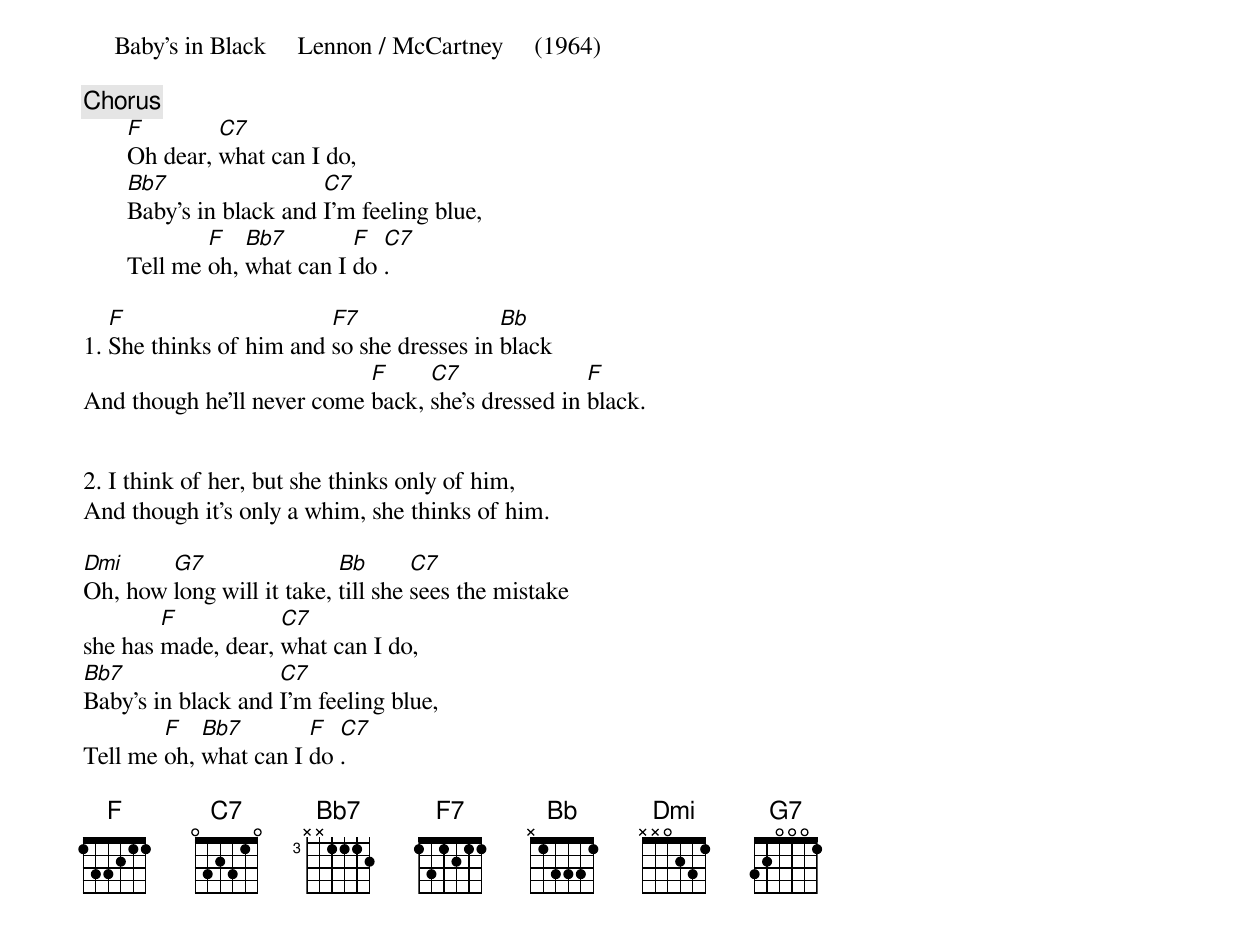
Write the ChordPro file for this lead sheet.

     Baby's in Black     Lennon / McCartney     (1964)

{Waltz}
{Chorus:}
       [F]Oh dear, [C7]what can I do,
       [Bb7]Baby's in black and [C7]I'm feeling blue,
       Tell me [F]oh, [Bb7]what can I [F]do [C7].

1. [F]She thinks of him and [F7]so she dresses in [Bb]black
And though he'll never come [F]back, [C7]she's dressed in [F]black.

       {Chorus.}

2. I think of her, but she thinks only of him,
And though it's only a whim, she thinks of him.

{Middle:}
[Dmi]Oh, how [G7]long will it take, [Bb]till she [C7]sees the mistake
she has [F]made, dear, [C7]what can I do,
[Bb7]Baby's in black and [C7]I'm feeling blue,
Tell me [F]oh, [Bb7]what can I [F]do [C7].

{repeat verse 1 & Chorus, ending [Bb] [F] instead of [C7].}
